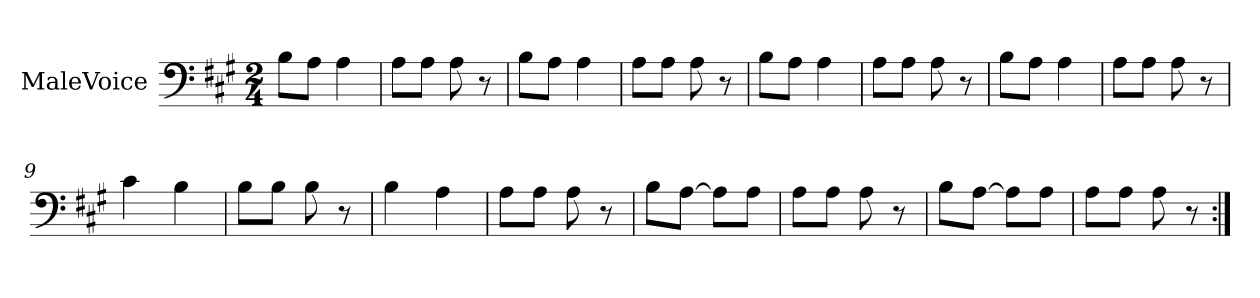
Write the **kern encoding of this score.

**kern
*part1
*staff1
*I"MaleVoice
*clefF4
*k[f#c#g#]
*M2/4
*MM120
=1
8B\L
8A\J
4A
=2
8A\L
8A\J
8A
8r
=3
8B\L
8A\J
4A
=4
8A\L
8A\J
8A
8r
=5
8B\L
8A\J
4A
=6
8A\L
8A\J
8A
8r
=7
8B\L
8A\J
4A
=8
8A\L
8A\J
8A
8r
=9
4c#
4B
=10
8B\L
8B\J
8B
8r
=11
4B
4A
=12
8A\L
8A\J
8A
8r
=13
8B\L
[8A\J
8A\L]
8A\J
=14
8A\L
8A\J
8A
8r
=15
8B\L
[8A\J
8A\L]
8A\J
=16
8A\L
8A\J
8A
8r
=:|!
*-
